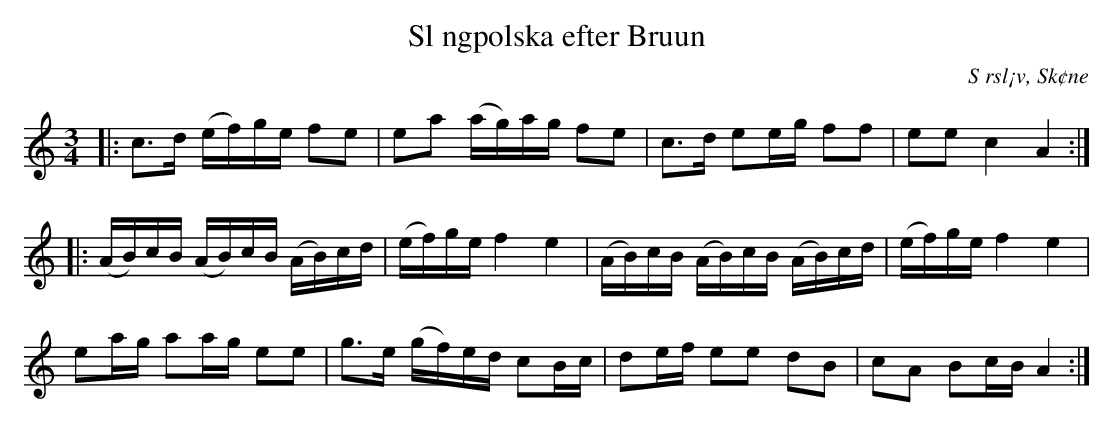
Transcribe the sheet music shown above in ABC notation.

X:1
T:Sl ngpolska efter Bruun
O:S rsl¡v, Sk¢ne
M:3/4
L:1/16
K:C
|:  c2>d2 (ef)ge f2e2 | e2a2 (ag)ag f2e2 | c2>d2 e2eg f2f2 | e2e2 c4 A4 ::$ (AB)cB (AB)cB (AB)cd | %5
 (ef)ge f4 e4 | (AB)cB (AB)cB (AB)cd | (ef)ge f4 e4 |$ e2ag a2ag e2e2 | g2>e2 (gf)ed c2Bc | %10
 d2ef e2e2 d2B2 | c2A2 B2cB A4 :| %12 :|
